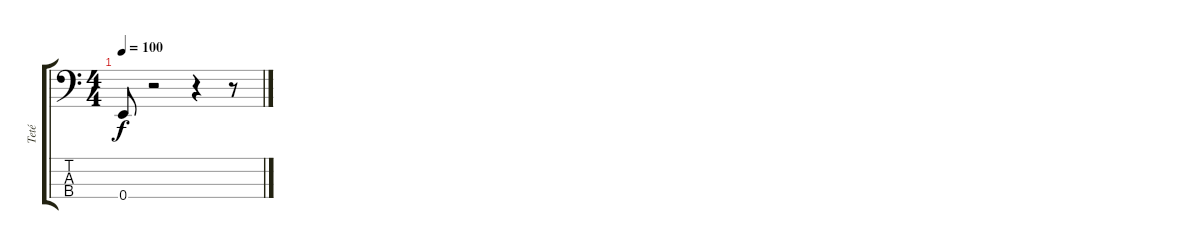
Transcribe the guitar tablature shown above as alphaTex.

\track ("Teté" "Teté") {instrument electricbasspick}
\staff {score tabs}
\tuning (G2 D2 A1 E1) {hide}
\ts (4 4)
\tempo 100
\clef f4
\ks c
0.4.8{dy f} r.2 r.4 r.8
